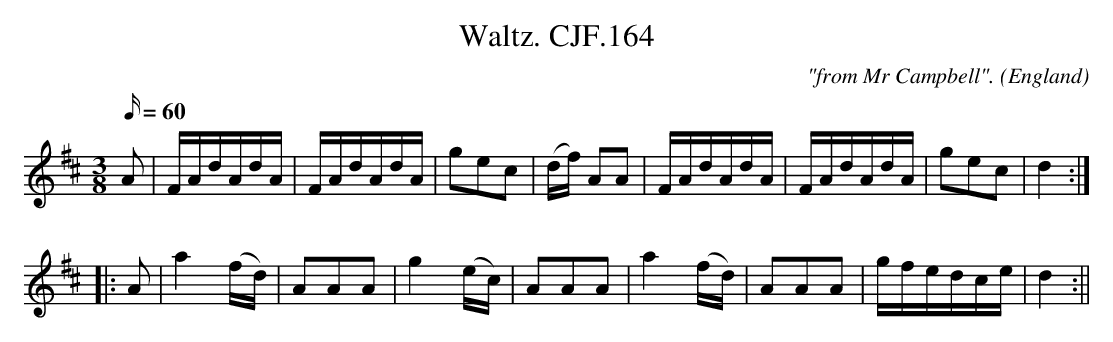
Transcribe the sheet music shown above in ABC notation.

X:1
T:Waltz. CJF.164
M:3/8
L:1/16
Q:60
C: "from Mr Campbell".
O:England
K:D
A2|FAdAdA|FAdAdA|g2e2c2|(df) A2A2|\
FAdAdA|FAdAdA|g2e2c2|d4:||:!A2|
a4(fd)|A2A2A2|g4(ec)|A2A2A2|a4(fd)|A2A2A2|gfedce|d4:||
